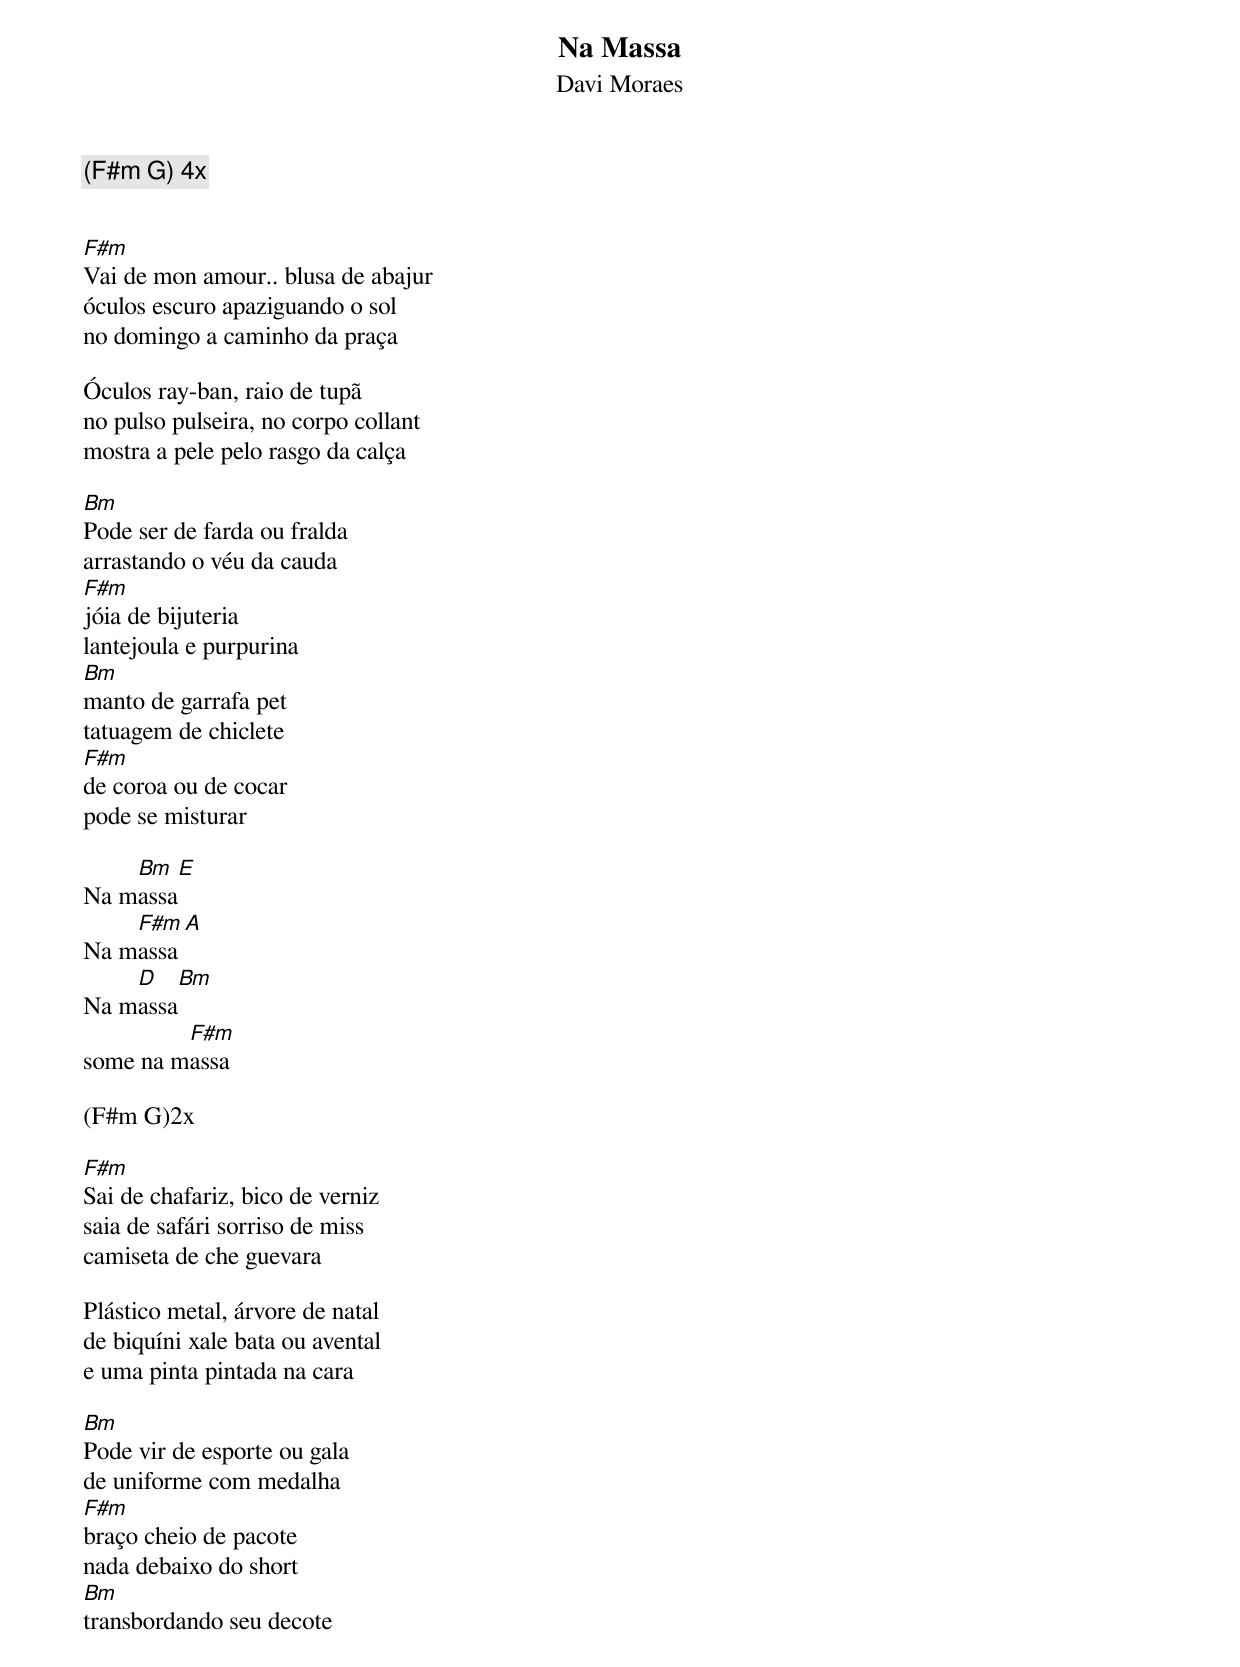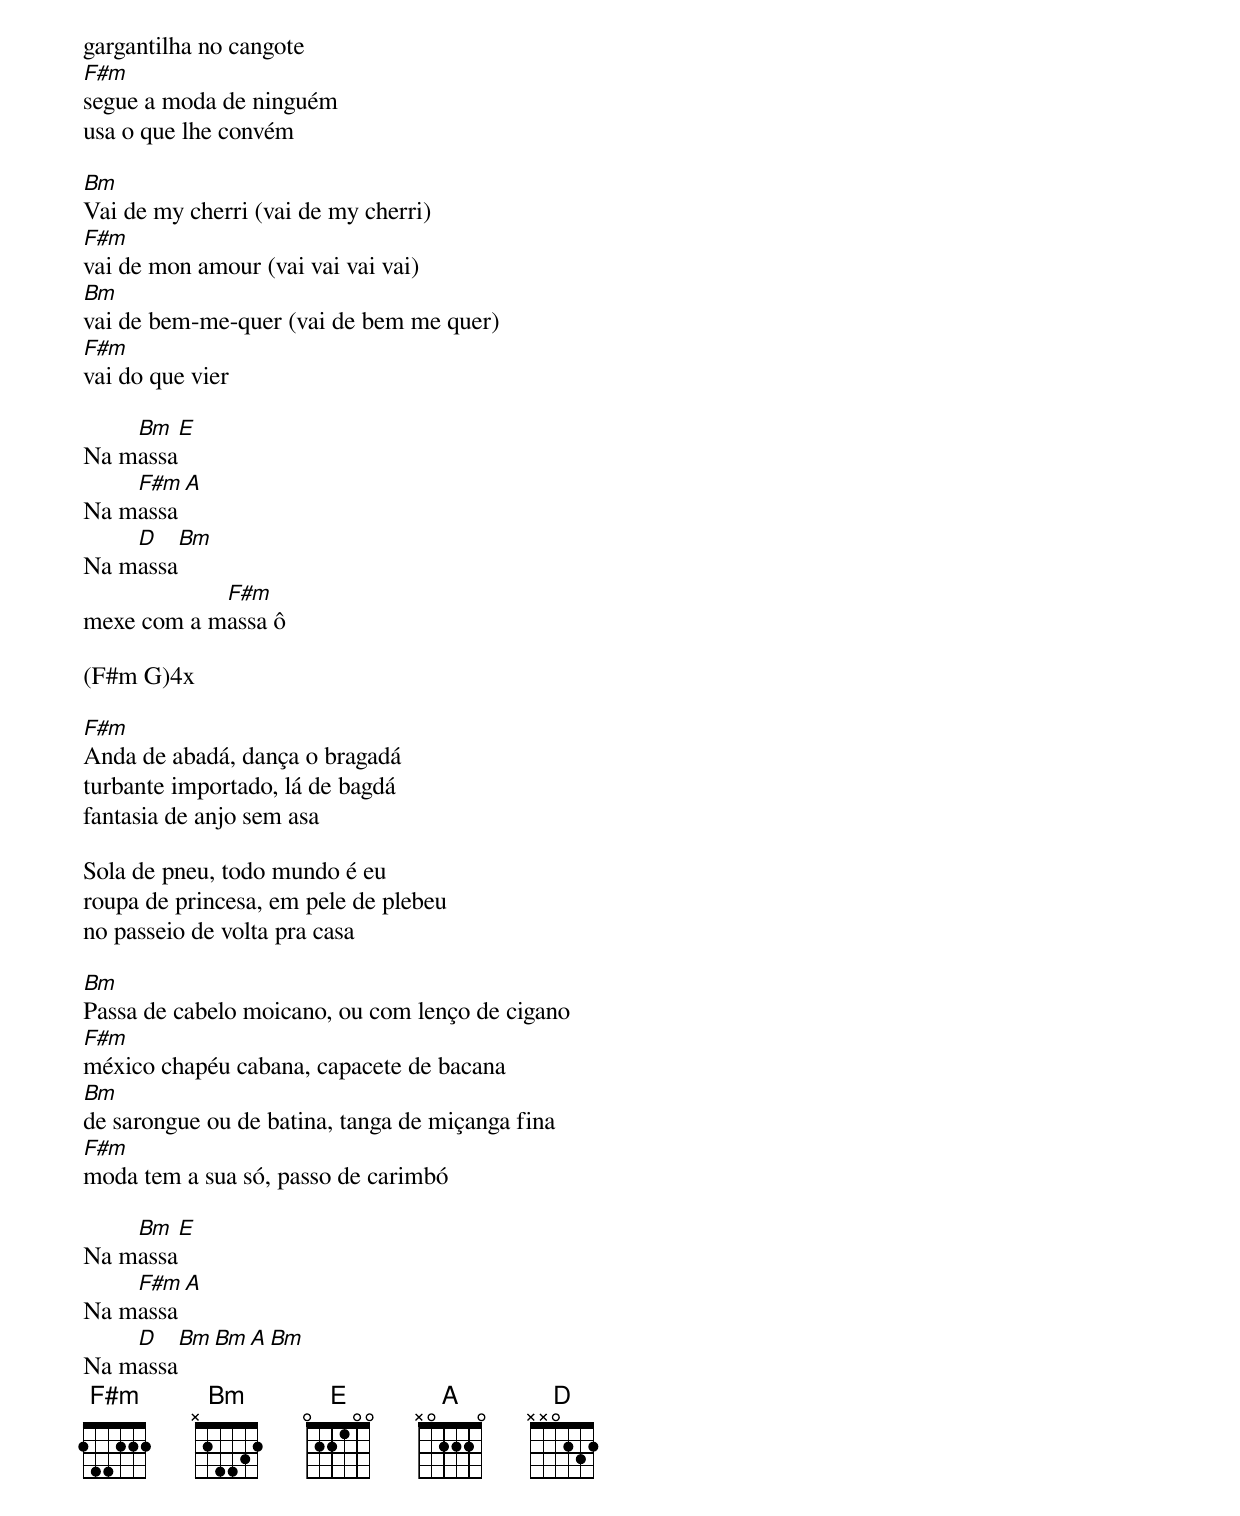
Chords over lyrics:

Na Massa
Davi Moraes

(F#m G) 4x


F#m
Vai de mon amour.. blusa de abajur
óculos escuro apaziguando o sol
no domingo a caminho da praça

Óculos ray-ban, raio de tupã
no pulso pulseira, no corpo collant
mostra a pele pelo rasgo da calça

Bm
Pode ser de farda ou fralda
arrastando o véu da cauda
F#m
jóia de bijuteria
lantejoula e purpurina
Bm
manto de garrafa pet
tatuagem de chiclete
F#m
de coroa ou de cocar
pode se misturar

    Bm   E
Na massa
    F#m  A
Na massa
    D   Bm
Na massa
         F#m
some na massa

(F#m G)2x

F#m
Sai de chafariz, bico de verniz
saia de safári sorriso de miss
camiseta de che guevara

Plástico metal, árvore de natal
de biquíni xale bata ou avental
e uma pinta pintada na cara

Bm
Pode vir de esporte ou gala
de uniforme com medalha
F#m
braço cheio de pacote
nada debaixo do short
Bm
transbordando seu decote
gargantilha no cangote
F#m
segue a moda de ninguém
usa o que lhe convém

Bm
Vai de my cherri (vai de my cherri)
F#m
vai de mon amour (vai vai vai vai)
Bm
vai de bem-me-quer (vai de bem me quer)
F#m
vai do que vier

    Bm   E
Na massa
    F#m  A
Na massa
    D   Bm
Na massa
            F#m
mexe com a massa ô

(F#m G)4x

F#m
Anda de abadá, dança o bragadá
turbante importado, lá de bagdá
fantasia de anjo sem asa

Sola de pneu, todo mundo é eu
roupa de princesa, em pele de plebeu
no passeio de volta pra casa

Bm
Passa de cabelo moicano, ou com lenço de cigano
F#m
méxico chapéu cabana, capacete de bacana
Bm
de sarongue ou de batina, tanga de miçanga fina
F#m
moda tem a sua só, passo de carimbó

    Bm   E
Na massa
    F#m  A
Na massa
    D   Bm Bm A Bm
Na massa
